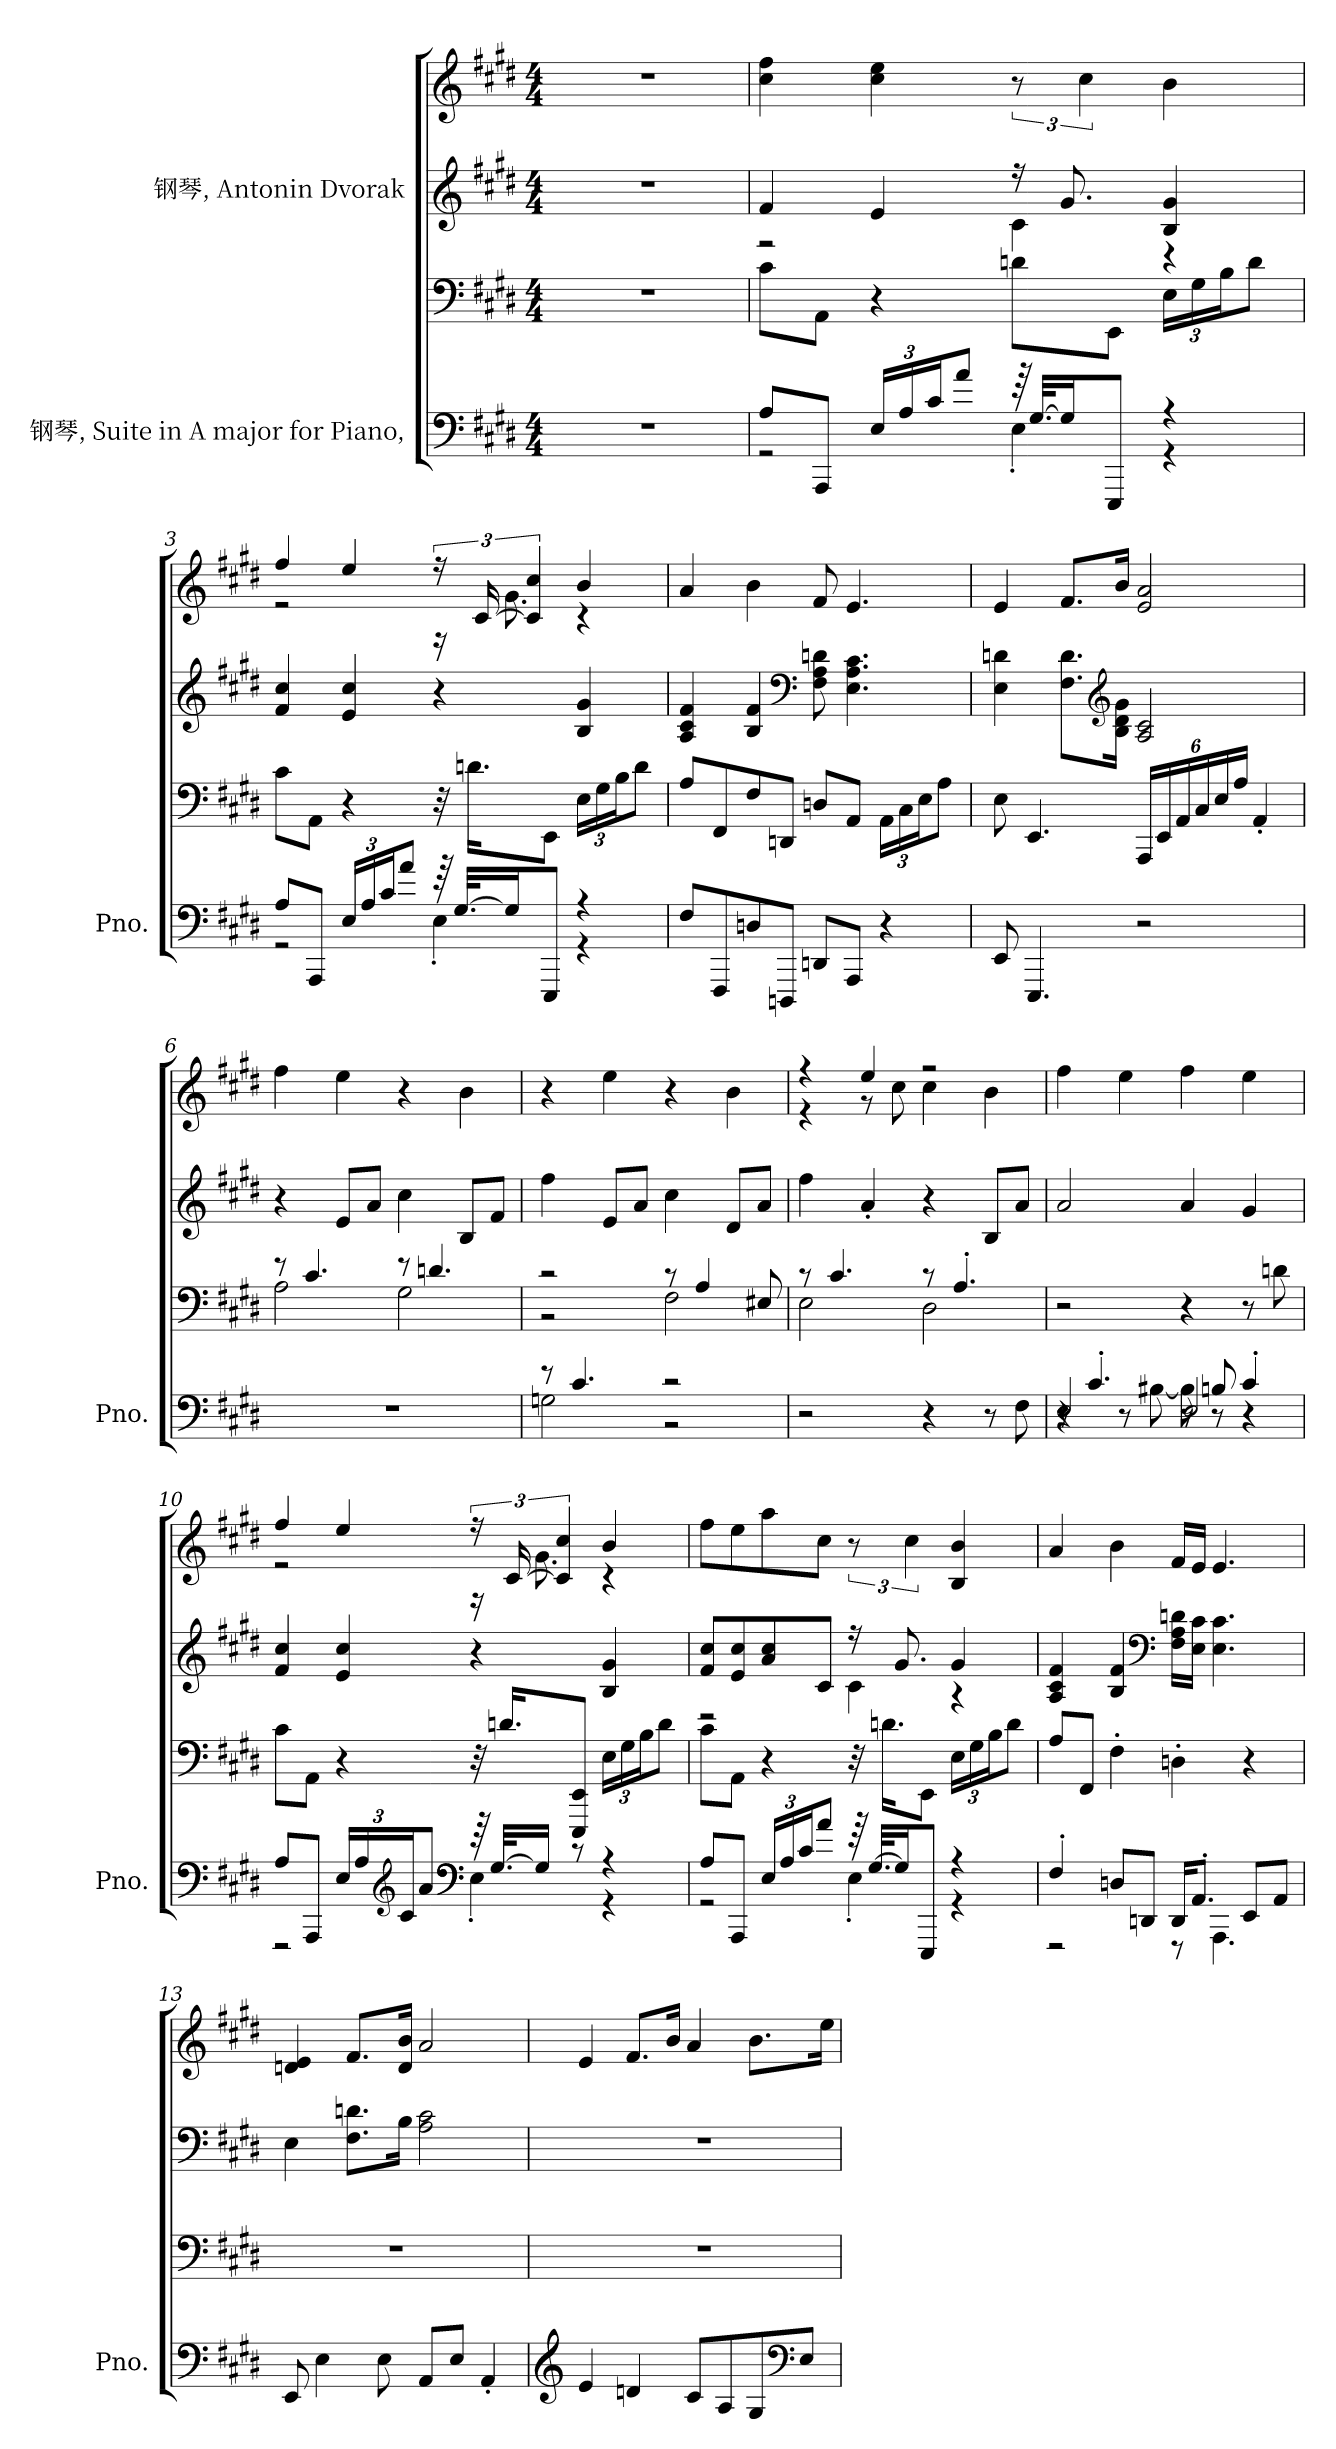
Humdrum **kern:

**kern	**kern	**kern	**kern
*part2	*part2	*part1	*part1
*staff4	*staff3	*staff2	*staff1
*I"钢琴, Suite in A major for Piano,	*	*I"钢琴, Antonin Dvorak	*
*I'Pno.	*	*	*
*clefF4	*clefF4	*clefG2	*clefG2
*k[f#c#g#d#]	*k[f#c#g#d#]	*k[f#c#g#d#]	*k[f#c#g#d#]
*M4/4	*M4/4	*M4/4	*M4/4
*MM250	*MM250	*MM250	*MM250
=1	=1	=1	=1
1r	1r	1r	1r
=2	=2	=2	=2
*	*	*	*MM78
*^	*	*^	*
8A/L	2r	8c#\L	4f#/	2r	4cc#\ 4ff#\
8AAA/J	.	8AA\J	.	.	.
*Xbrackettup	*	*	*	*	*
24E/LL	.	4r	4e/	.	4cc#\ 4ee\
24A/	.	.	.	.	.
24c#/J	.	.	.	.	.
8a/J	.	.	.	.	.
*	*	*	*	*	*MM78
64r	4E'\	8dn\L	16r	4c#\	12r
[32.G#/KLL	.	.	.	.	.
16G#/J]	.	.	8.g#/	.	.
.	.	.	.	.	6cc#\
8EEE/J	.	8EE\J	.	.	.
*	*	*Xbrackettup	*	*	*
4r	4r	24E\LL	4B/ 4g#/	4r	4b\
.	.	24G#\	.	.	.
.	.	24B\J	.	.	.
.	.	8d\J	.	.	.
*	*	*	*v	*v	*
!!LO:LB:g=z
=3	=3	=3	=3	=3
*	*	*	*	*MM78
*	*	*	*	*^
8A/L	2r	8c#\L	4f#/ 4cc#/	4ff#/	2r
8AAA/J	.	8AA\J	.	.	.
24E/LL	.	4r	4e/ 4cc#/	4ee/	.
24A/	.	.	.	.	.
24c#/J	.	.	.	.	.
8a/J	.	.	.	.	.
*	*	*	*	*MM78	*
64r	4E'\	32r	4r	24r	16r
[32.G#/KLL	.	.	.	.	.
.	.	16.dn\KL	.	.	.
.	.	.	.	[24c#/	.
16G#/J]	.	.	.	.	8.g#\
.	.	.	.	6c#/] 6cc#/	.
8EEE/J	.	8EE\J	.	.	.
4r	4r	24E\LL	4B/ 4g#/	4b/	4r
.	.	24G#\	.	.	.
.	.	24B\J	.	.	.
.	.	8d\J	.	.	.
*v	*v	*	*	*v	*v
=4	=4	=4	=4
*	*	*	*MM78
8F#/L	8A/L	4A/ 4c#/ 4f#/	4a/
8FFF#/	8FF#/	.	.
8Dn/	8F#/	4B/ 4f#/	4b\
8DDDn/J	8DDn/J	.	.
*	*	*clefF4	*
8DDn/L	8Dn/L	8F#\ 8A\ 8dn\	8f#/
8AAA/J	8AA/J	4.E\ 4.A\ 4.c#\	4.e/
4r	24AA\LL	.	.
.	24C#\	.	.
.	24E\J	.	.
.	8A\J	.	.
!!LO:LB:g=z
=5	=5	=5	=5
*	*	*	*MM78
8EE/	8E\	4E\ 4dn\	4e/
4.EEE/	4.EE/	.	.
.	.	8.F#\ 8.d\L	8.f#/L
*	*	*clefG2	*
.	.	16B\ 16d\ 16g#\Jk	16b/Jk
2r	24AAA/LL	2A/ 2c#/	2e/ 2a/
.	24EE/	.	.
.	24AA/	.	.
.	24C#/	.	.
.	24E/	.	.
.	24A/JJ	.	.
.	4AA'/	.	.
=6	=6	=6	=6
*	*	*	*MM78
*	*^	*	*
1r	8r	2A\	4r	4ff#\
.	4.c#/	.	.	.
.	.	.	8e/L	4ee\
.	.	.	8a/J	.
*	*	*	*	*MM78
.	8r	2G#\	4cc#\	4r
.	4.dn/	.	.	.
.	.	.	8B/L	4b\
.	.	.	8f#/J	.
=7	=7	=7	=7	=7
*	*	*	*	*MM78
*^	*	*	*	*
8r	2Gn\	2r	2r	4ff#\	4r
4.c#/	.	.	.	.	.
.	.	.	.	8e/L	4ee\
.	.	.	.	8a/J	.
*	*	*	*	*	*MM78
2r	2r	8r	2F#\	4cc#\	4r
.	.	4A/	.	.	.
.	.	.	.	8d#/L	4b\
.	.	8E#X/	.	8a/J	.
*v	*v	*	*	*	*
=8	=8	=8	=8	=8
*	*	*	*	*^
2r	8r	2E\	4ff#\	4r	4r
.	4.c#/	.	.	.	.
.	.	.	4a'/	4ee/	8r
*	*	*	*	*MM75	*
.	.	.	.	.	8cc#\
4r	8r	2D#\	4r	2r	4cc#\
.	4.A'/	.	.	.	.
8r	.	.	8B/L	.	4b\
8F#\	.	.	8a/J	.	.
*	*v	*v	*	*v	*v
!!LO:PB:g=z
=9	=9	=9	=9
*^	*	*	*
*	*^	*	*	*
8r	4r	2E/	2r	2a/	4ff#\
4.c#'/	.	.	.	.	.
.	8r	.	.	.	4ee\
.	[8B#X\	.	.	.	.
*	*	*	*	*	*MM78
8r	8B#\]	2E/	4r	4a/	4ff#\
8Bn/	8r	.	.	.	.
*	*	*	*	*	*MM65
4c#'/	4r	.	8r	4g#/	4ee\
.	.	.	8dn\	.	.
*v	*v	*v	*	*	*
=10	=10	=10	=10
*	*	*	*MM78
*^	*	*	*^
8A/L	2r	8c#\L	4f#/ 4cc#/	4ff#/	2r
8AAA/J	.	8AA\J	.	.	.
24E/LL	.	4r	4e/ 4cc#/	4ee/	.
24A/	.	.	.	.	.
*clefG2	*	*	*	*	*
24c#/J	.	.	.	.	.
8a/J	.	.	.	.	.
*clefF4	*	*	*	*	*
*	*	*	*	*MM78	*
64r	4E'\	32r	4r	24r	16r
[32.G#/KLL	.	.	.	.	.
.	.	16.dn/KL	.	.	.
.	.	.	.	[24c#/	.
16G#/JJ]	.	.	.	.	8.g#\
.	.	.	.	6c#/] 6cc#/	.
8r	.	8EEE/ 8EE/J	.	.	.
4r	4r	24E\LL	4B/ 4g#/	4b/	4r
.	.	24G#\	.	.	.
.	.	24B\J	.	.	.
.	.	8d\J	.	.	.
*	*	*	*	*v	*v
!!LO:LB:g=z
=11	=11	=11	=11	=11
*	*	*	*	*MM78
*	*	*	*^	*
8A/L	2r	8c#\L	8f#/ 8cc#/L	2r	8ff#\L
8AAA/J	.	8AA\J	8e/ 8cc#/	.	8ee\
24E/LL	.	4r	8a/ 8cc#/	.	8aa\
24A/	.	.	.	.	.
24c#/J	.	.	.	.	.
*	*	*	*	*	*MM74
8a/J	.	.	8c#/J	.	8cc#\J
*	*	*	*	*	*MM78
64r	4E'\	32r	16r	4c#\	12r
[32.G#/KLL	.	.	.	.	.
.	.	16.dn\KL	.	.	.
16G#/J]	.	.	8.g#/	.	.
.	.	.	.	.	6cc#\
8EEE/J	.	8EE\J	.	.	.
4r	4r	24E\LL	4g#/	4r	4B/ 4b/
.	.	24G#\	.	.	.
.	.	24B\J	.	.	.
.	.	8d\J	.	.	.
*	*	*	*v	*v	*
=12	=12	=12	=12	=12
*	*	*	*	*MM78
4F#'/	2r	8A/L	4A/ 4c#/ 4f#/	4a/
.	.	8FF#/J	.	.
8Dn/L	.	4F#'\	4B/ 4f#/	4b\
8DDn/J	.	.	.	.
*	*	*	*clefF4	*
16DD/KL	8r	4Dn'\	16F#\ 16A\ 16dn\LL	16f#/LL
8.AA'/J	.	.	16E\ 16c#\JJ	16e/JJ
*	*	*	*	*MM74
.	4.AAA\	.	4.E\ 4.c#\	4.e/
8EE/L	.	4r	.	.
8AA/J	.	.	.	.
*v	*v	*	*	*
=13	=13	=13	=13
8EE/	1r	4E\	4dn/ 4e/
4E\	.	.	.
.	.	8.F#\ 8.dn\L	8.f#/L
8E\	.	.	.
.	.	16B\Jk	16d/ 16b/Jk
8AA/L	.	2A\ 2c#\	2a/
8E/J	.	.	.
4AA'/	.	.	.
!!LO:LB:g=z
=14	=14	=14	=14
*clefG2	*	*	*
*	*	*	*MM78
4e/	1r	1r	4e/
4dn/	.	.	8.f#/L
.	.	.	16b/Jk
8c#/L	.	.	4a/
8A/	.	.	.
8G#/	.	.	8.b\L
*clefF4	*	*	*
8E/J	.	.	.
.	.	.	16ee\Jk
=	=	=	=
*-	*-	*-	*-
